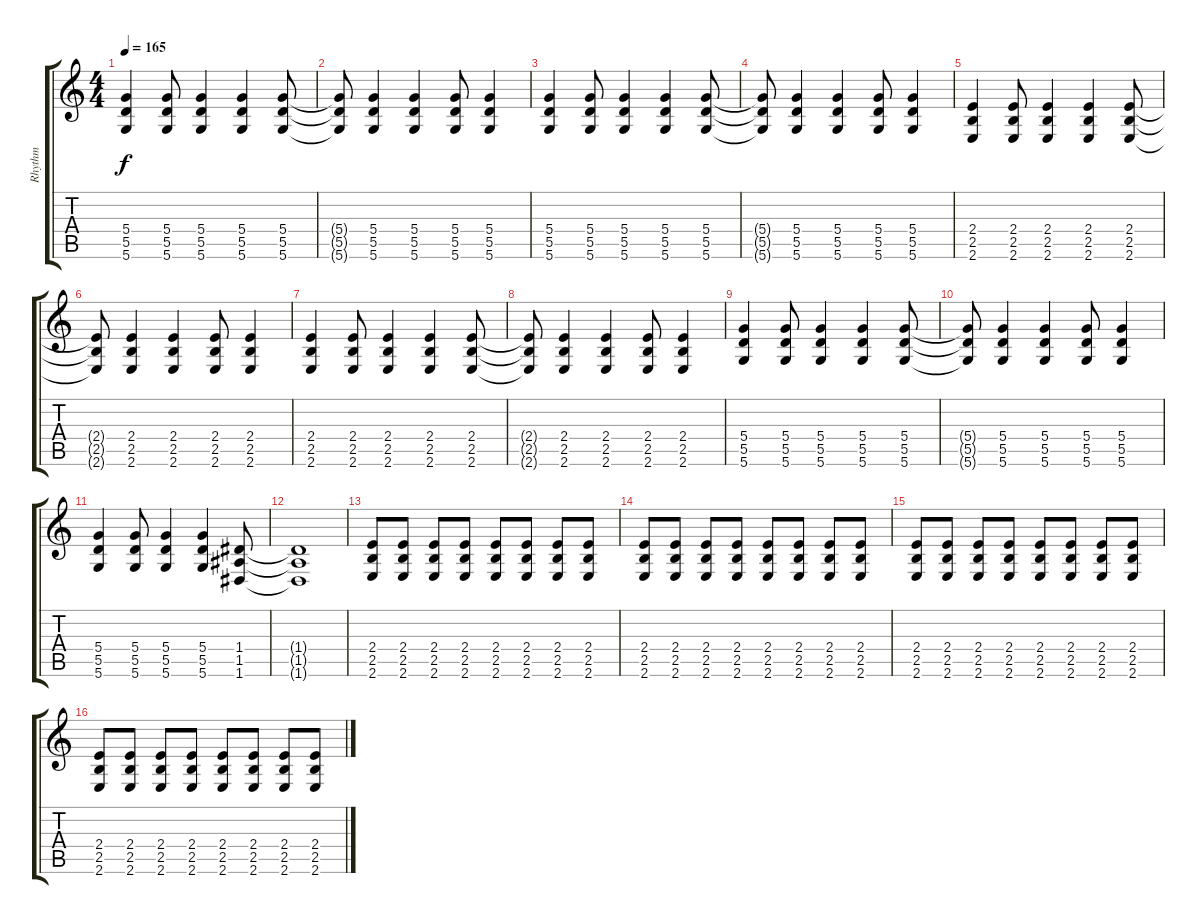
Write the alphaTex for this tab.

\track ("Rhythm" "Rhythm") {instrument distortionguitar}
\staff {score tabs}
\tuning (E4 B3 G3 D3 A2 D2) {hide}
\ts (4 4)
\tempo 165
\clef g2
\ks c
(5.4 5.5 5.6).4{dy f} (5.4 5.5 5.6).8 (5.4 5.5 5.6).4 (5.4 5.5 5.6).4 (5.4 5.5 5.6).8 |
(5.4{t} 5.5{t} 5.6{t}).8 (5.4 5.5 5.6).4 (5.4 5.5 5.6).4 (5.4 5.5 5.6).8 (5.4 5.5 5.6).4 |
(5.4 5.5 5.6).4 (5.4 5.5 5.6).8 (5.4 5.5 5.6).4 (5.4 5.5 5.6).4 (5.4 5.5 5.6).8 |
(5.4{t} 5.5{t} 5.6{t}).8 (5.4 5.5 5.6).4 (5.4 5.5 5.6).4 (5.4 5.5 5.6).8 (5.4 5.5 5.6).4 |
(2.4 2.5 2.6).4 (2.4 2.5 2.6).8 (2.4 2.5 2.6).4 (2.4 2.5 2.6).4 (2.4 2.5 2.6).8 |
(2.4{t} 2.5{t} 2.6{t}).8 (2.4 2.5 2.6).4 (2.4 2.5 2.6).4 (2.4 2.5 2.6).8 (2.4 2.5 2.6).4 |
(2.4 2.5 2.6).4 (2.4 2.5 2.6).8 (2.4 2.5 2.6).4 (2.4 2.5 2.6).4 (2.4 2.5 2.6).8 |
(2.4{t} 2.5{t} 2.6{t}).8 (2.4 2.5 2.6).4 (2.4 2.5 2.6).4 (2.4 2.5 2.6).8 (2.4 2.5 2.6).4 |
(5.4 5.5 5.6).4 (5.4 5.5 5.6).8 (5.4 5.5 5.6).4 (5.4 5.5 5.6).4 (5.4 5.5 5.6).8 |
(5.4{t} 5.5{t} 5.6{t}).8 (5.4 5.5 5.6).4 (5.4 5.5 5.6).4 (5.4 5.5 5.6).8 (5.4 5.5 5.6).4 |
(5.4 5.5 5.6).4 (5.4 5.5 5.6).8 (5.4 5.5 5.6).4 (5.4 5.5 5.6).4 (1.4 1.5 1.6).8 |
(1.4{t} 1.5{t} 1.6{t}).1 |
(2.4 2.5 2.6).8 (2.4 2.5 2.6).8 (2.4 2.5 2.6).8 (2.4 2.5 2.6).8 (2.4 2.5 2.6).8 (2.4 2.5 2.6).8 (2.4 2.5 2.6).8 (2.4 2.5 2.6).8 |
(2.4 2.5 2.6).8 (2.4 2.5 2.6).8 (2.4 2.5 2.6).8 (2.4 2.5 2.6).8 (2.4 2.5 2.6).8 (2.4 2.5 2.6).8 (2.4 2.5 2.6).8 (2.4 2.5 2.6).8 |
(2.4 2.5 2.6).8 (2.4 2.5 2.6).8 (2.4 2.5 2.6).8 (2.4 2.5 2.6).8 (2.4 2.5 2.6).8 (2.4 2.5 2.6).8 (2.4 2.5 2.6).8 (2.4 2.5 2.6).8 |
(2.4 2.5 2.6).8 (2.4 2.5 2.6).8 (2.4 2.5 2.6).8 (2.4 2.5 2.6).8 (2.4 2.5 2.6).8 (2.4 2.5 2.6).8 (2.4 2.5 2.6).8 (2.4 2.5 2.6).8
